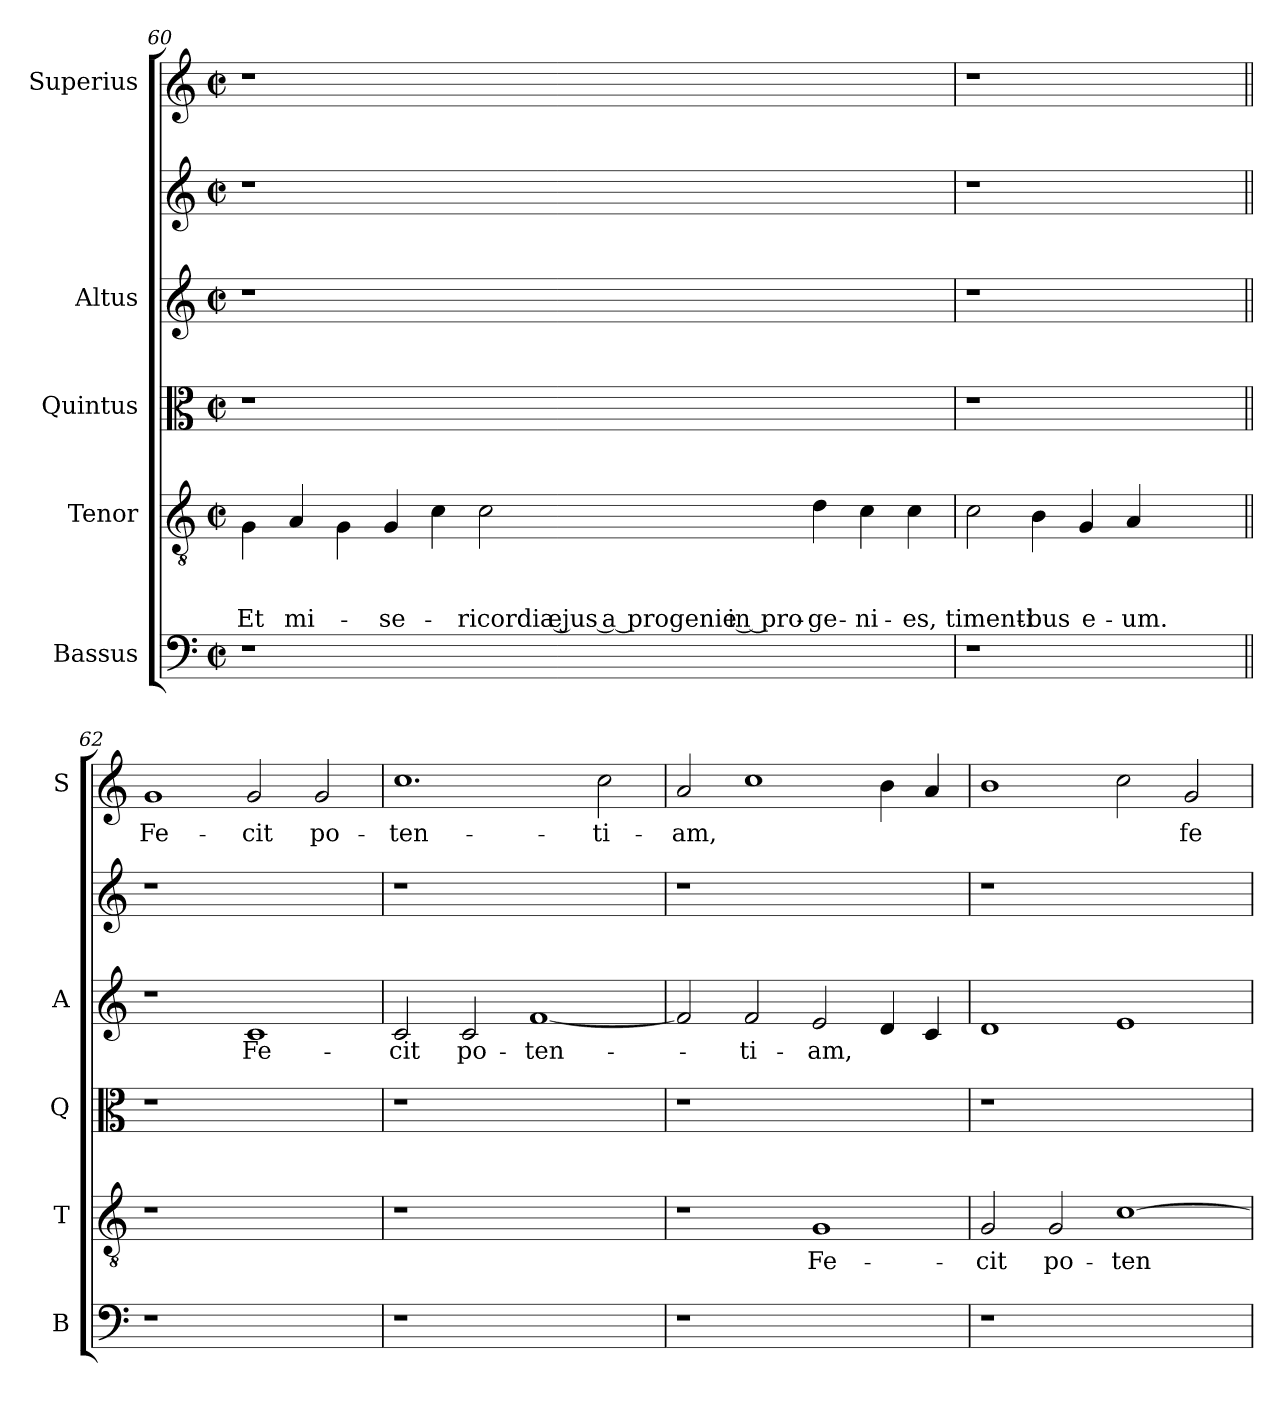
**kern	**kern	**text	**text	**text	**kern	**kern	**text	**kern	**kern	**text
*part6	*part5	*part5	*part5	*part5	*part4	*part3	*part3	*part2	*part1	*part1
*staff6	*staff5	*staff5	*staff5	*staff5	*staff4	*staff3	*staff3	*staff2	*staff1	*staff1
*I"Bassus	*I"Tenor	*	*	*	*I"Quintus	*I"Altus	*	*	*I"Superius	*
*I'B	*I'T	*	*	*	*I'Q	*I'A	*	*	*I'S	*
!!LO:LB:g=z
*clefF4	*clefGv2	*	*	*	*clefC3	*clefG2	*	*clefG2	*clefG2	*
*k[]	*k[]	*	*	*	*k[]	*k[]	*	*k[]	*k[]	*
*C:	*C:	*	*	*	*C:	*C:	*	*C:	*C:	*
*M2/2	*M2/2	*	*	*	*M2/2	*M2/2	*	*M2/2	*M2/2	*
*met(c|)	*met(c|)	*	*	*	*met(c|)	*met(c|)	*	*met(c|)	*met(c|)	*
=60	=60	=60	=60	=60	=60	=60	=60	=60	=60	=60
!	!LO:N:head=solid	!	!	!LO:LY:b	!	!	!	!	!	!
1r	4G\	.	.	Et	1r	1r	.	1r	1r	.
!	!LO:N:head=solid	!	!	!LO:LY:b	!	!	!	!	!	!
.	4A/	.	.	mi-	.	.	.	.	.	.
!	!LO:N:head=solid	!	!	!	!	!	!	!	!	!
.	4G\	.	.	.	.	.	.	.	.	.
!	!LO:N:head=solid	!	!	!LO:LY:b	!	!	!	!	!	!
.	4G/	.	.	-se-	.	.	.	.	.	.
!	!LO:N:head=solid	!	!	!	!	!	!	!	!	!
1.ryy	4c\	.	.	.	1.ryy	1.ryy	.	1.ryy	1.ryy	.
!	!LO:N:head=open	!	!	!LO:LY:b	!	!	!	!	!	!
.	2c\	.	.	-ricordia ejus a progenie in pro-	.	.	.	.	.	.
!	!LO:N:head=solid	!	!	!LO:LY:b	!	!	!	!	!	!
.	4d\	.	.	-ge-	.	.	.	.	.	.
!	!LO:N:head=solid	!	!	!LO:LY:b	!	!	!	!	!	!
.	4c\	.	.	-ni-	.	.	.	.	.	.
!	!LO:N:head=solid	!	!	!LO:LY:b	!	!	!	!	!	!
.	4c\	.	.	-es,	.	.	.	.	.	.
=61	=61	=61	=61	=61	=61	=61	=61	=61	=61	=61
!	!LO:N:head=open	!	!	!LO:LY:b	!	!	!	!	!	!
1r	4c\	.	.	timenti-	1r	1r	.	1r	1r	.
!	!LO:N:head=solid	!	!	!LO:LY:b	!	!	!	!	!	!
.	4B\	.	.	-bus	.	.	.	.	.	.
!	!LO:N:head=solid	!	!	!LO:LY:b	!	!	!	!	!	!
.	4G/	.	.	e-	.	.	.	.	.	.
!	!LO:N:head=solid	!	!	!LO:LY:b	!	!	!	!	!	!
.	4A/	.	.	-um.	.	.	.	.	.	.
2ryy	2ryy	.	.	.	2ryy	2ryy	.	2ryy	2ryy	.
!!LO:LB:g=z
=62||	=62||	=62||	=62||	=62||	=62||	=62||	=62||	=62||	=62||	=62||
!	!	!	!	!	!	!	!	!	!	!LO:LY:b
1r	1r	.	.	.	1r	1r	.	1r	1g	Fe-
!	!	!	!	!	!	!	!LO:LY:b	!	!	!LO:LY:b
1ryy	1ryy	.	.	.	1ryy	1c	Fe-	1ryy	2g/	-cit
!	!	!	!	!	!	!	!	!	!	!LO:LY:b
.	.	.	.	.	.	.	.	.	2g/	po-
=63	=63	=63	=63	=63	=63	=63	=63	=63	=63	=63
!	!	!	!	!	!	!	!LO:LY:b	!	!	!LO:LY:b
1r	1r	.	.	.	1r	2c/	-cit	1r	1.cc	-ten-
!	!	!	!	!	!	!	!LO:LY:b	!	!	!
.	.	.	.	.	.	2c/	po-	.	.	.
!	!	!	!	!	!	!	!LO:LY:b	!	!	!
1ryy	1ryy	.	.	.	1ryy	[1f	-ten-	1ryy	.	.
!	!	!	!	!	!	!	!	!	!	!LO:LY:b
.	.	.	.	.	.	.	.	.	2cc\	-ti-
=64	=64	=64	=64	=64	=64	=64	=64	=64	=64	=64
!	!	!	!	!	!	!	!	!	!	!LO:LY:b
1r	1r	.	.	.	1r	2f/]	.	1r	2a/	-am,
!	!	!	!	!	!	!	!LO:LY:b	!	!	!
.	.	.	.	.	.	2f/	-ti-	.	1cc	.
!	!	!LO:LY:b	!	!	!	!	!LO:LY:b	!	!	!
1ryy	1G	Fe-	.	.	1ryy	2e/	-am,	1ryy	.	.
.	.	.	.	.	.	4d/	.	.	4b\	.
.	.	.	.	.	.	4c/	.	.	4a/	.
=65	=65	=65	=65	=65	=65	=65	=65	=65	=65	=65
!	!	!LO:LY:b	!	!	!	!	!	!	!	!
1r	2G/	-cit	.	.	1r	1d	.	1r	1b	.
!	!	!LO:LY:b	!	!	!	!	!	!	!	!
.	2G/	po-	.	.	.	.	.	.	.	.
!	!	!LO:LY:b	!	!	!	!	!	!	!	!
1ryy	[1c	-ten-	.	.	1ryy	1e	.	1ryy	2cc\	.
!	!	!	!	!	!	!	!	!	!	!LO:LY:b
.	.	.	.	.	.	.	.	.	2g/	fe-
=	=	=	=	=	=	=	=	=	=	=
*-	*-	*-	*-	*-	*-	*-	*-	*-	*-	*-
